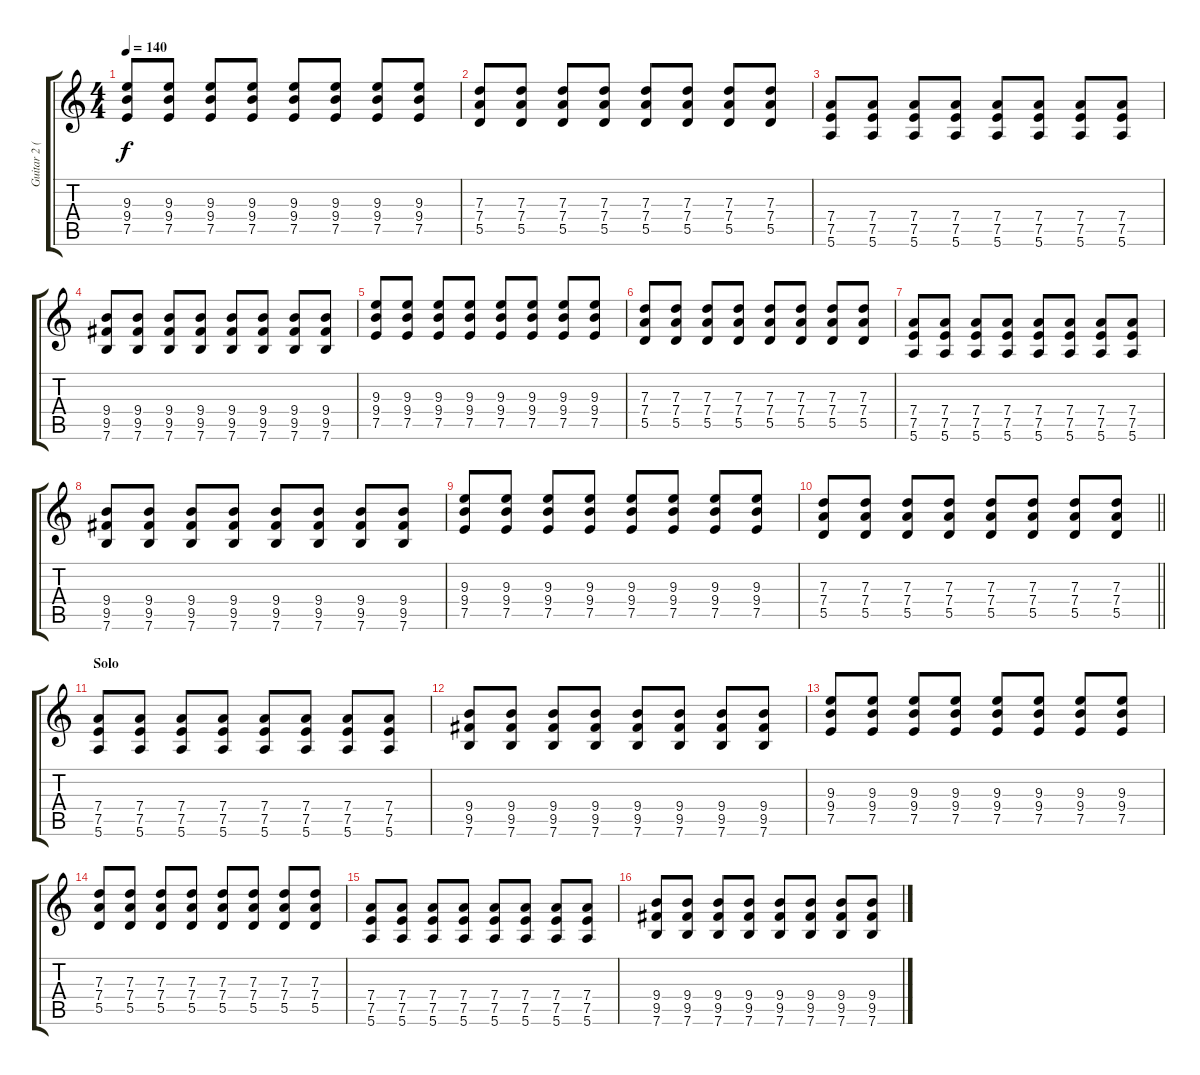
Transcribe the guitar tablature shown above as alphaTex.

\track ("Guitar 2 (Joe)" "Guitar 2 (") {instrument overdrivenguitar}
\staff {score tabs}
\tuning (E4 B3 G3 D3 A2 E2) {hide}
\ts (4 4)
\tempo 140
\clef g2
\ks c
(9.3 9.4 7.5).8{dy f} (9.3 9.4 7.5).8 (9.3 9.4 7.5).8 (9.3 9.4 7.5).8 (9.3 9.4 7.5).8 (9.3 9.4 7.5).8 (9.3 9.4 7.5).8 (9.3 9.4 7.5).8 |
(7.3 7.4 5.5).8 (7.3 7.4 5.5).8 (7.3 7.4 5.5).8 (7.3 7.4 5.5).8 (7.3 7.4 5.5).8 (7.3 7.4 5.5).8 (7.3 7.4 5.5).8 (7.3 7.4 5.5).8 |
(7.4 7.5 5.6).8 (7.4 7.5 5.6).8 (7.4 7.5 5.6).8 (7.4 7.5 5.6).8 (7.4 7.5 5.6).8 (7.4 7.5 5.6).8 (7.4 7.5 5.6).8 (7.4 7.5 5.6).8 |
(9.4 9.5 7.6).8 (9.4 9.5 7.6).8 (9.4 9.5 7.6).8 (9.4 9.5 7.6).8 (9.4 9.5 7.6).8 (9.4 9.5 7.6).8 (9.4 9.5 7.6).8 (9.4 9.5 7.6).8 |
(9.3 9.4 7.5).8 (9.3 9.4 7.5).8 (9.3 9.4 7.5).8 (9.3 9.4 7.5).8 (9.3 9.4 7.5).8 (9.3 9.4 7.5).8 (9.3 9.4 7.5).8 (9.3 9.4 7.5).8 |
(7.3 7.4 5.5).8 (7.3 7.4 5.5).8 (7.3 7.4 5.5).8 (7.3 7.4 5.5).8 (7.3 7.4 5.5).8 (7.3 7.4 5.5).8 (7.3 7.4 5.5).8 (7.3 7.4 5.5).8 |
(7.4 7.5 5.6).8 (7.4 7.5 5.6).8 (7.4 7.5 5.6).8 (7.4 7.5 5.6).8 (7.4 7.5 5.6).8 (7.4 7.5 5.6).8 (7.4 7.5 5.6).8 (7.4 7.5 5.6).8 |
(9.4 9.5 7.6).8 (9.4 9.5 7.6).8 (9.4 9.5 7.6).8 (9.4 9.5 7.6).8 (9.4 9.5 7.6).8 (9.4 9.5 7.6).8 (9.4 9.5 7.6).8 (9.4 9.5 7.6).8 |
(9.3 9.4 7.5).8 (9.3 9.4 7.5).8 (9.3 9.4 7.5).8 (9.3 9.4 7.5).8 (9.3 9.4 7.5).8 (9.3 9.4 7.5).8 (9.3 9.4 7.5).8 (9.3 9.4 7.5).8 |
\barLineRight lightlight
(7.3 7.4 5.5).8 (7.3 7.4 5.5).8 (7.3 7.4 5.5).8 (7.3 7.4 5.5).8 (7.3 7.4 5.5).8 (7.3 7.4 5.5).8 (7.3 7.4 5.5).8 (7.3 7.4 5.5).8 |
\section ("" "Solo")
(7.4 7.5 5.6).8 (7.4 7.5 5.6).8 (7.4 7.5 5.6).8 (7.4 7.5 5.6).8 (7.4 7.5 5.6).8 (7.4 7.5 5.6).8 (7.4 7.5 5.6).8 (7.4 7.5 5.6).8 |
(9.4 9.5 7.6).8 (9.4 9.5 7.6).8 (9.4 9.5 7.6).8 (9.4 9.5 7.6).8 (9.4 9.5 7.6).8 (9.4 9.5 7.6).8 (9.4 9.5 7.6).8 (9.4 9.5 7.6).8 |
(9.3 9.4 7.5).8 (9.3 9.4 7.5).8 (9.3 9.4 7.5).8 (9.3 9.4 7.5).8 (9.3 9.4 7.5).8 (9.3 9.4 7.5).8 (9.3 9.4 7.5).8 (9.3 9.4 7.5).8 |
(7.3 7.4 5.5).8 (7.3 7.4 5.5).8 (7.3 7.4 5.5).8 (7.3 7.4 5.5).8 (7.3 7.4 5.5).8 (7.3 7.4 5.5).8 (7.3 7.4 5.5).8 (7.3 7.4 5.5).8 |
(7.4 7.5 5.6).8 (7.4 7.5 5.6).8 (7.4 7.5 5.6).8 (7.4 7.5 5.6).8 (7.4 7.5 5.6).8 (7.4 7.5 5.6).8 (7.4 7.5 5.6).8 (7.4 7.5 5.6).8 |
(9.4 9.5 7.6).8 (9.4 9.5 7.6).8 (9.4 9.5 7.6).8 (9.4 9.5 7.6).8 (9.4 9.5 7.6).8 (9.4 9.5 7.6).8 (9.4 9.5 7.6).8 (9.4 9.5 7.6).8
